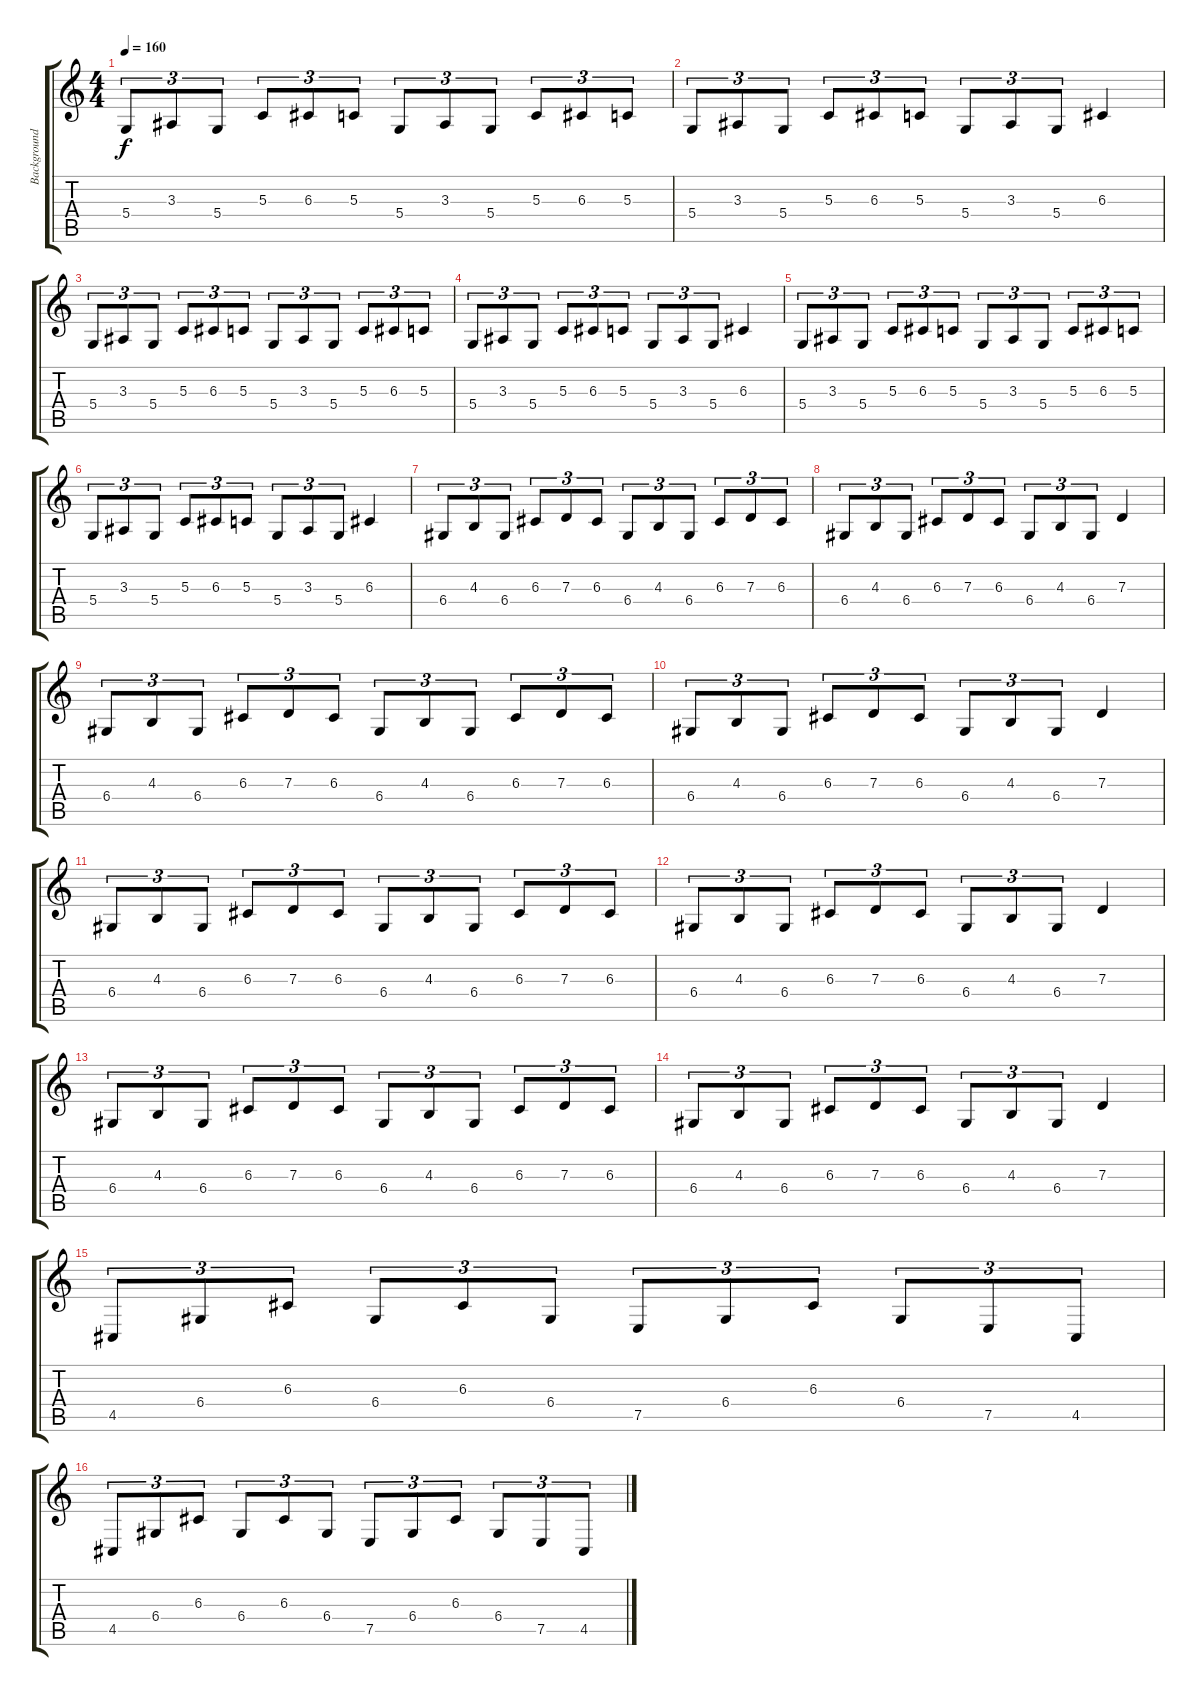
\track ("Background Melody" "Background") {instrument lead2sawtooth}
\staff {score tabs}
\tuning (E4 B3 G3 D3 A2 E2) {hide}
\ts (4 4)
\tempo 160
\clef g2
\ks c
5.4.8{tu (3 2) dy f} 3.3.8{tu (3 2)} 5.4.8{tu (3 2)} 5.3.8{tu (3 2)} 6.3.8{tu (3 2)} 5.3.8{tu (3 2)} 5.4.8{tu (3 2)} 3.3.8{tu (3 2)} 5.4.8{tu (3 2)} 5.3.8{tu (3 2)} 6.3.8{tu (3 2)} 5.3.8{tu (3 2)} |
5.4.8{tu (3 2)} 3.3.8{tu (3 2)} 5.4.8{tu (3 2)} 5.3.8{tu (3 2)} 6.3.8{tu (3 2)} 5.3.8{tu (3 2)} 5.4.8{tu (3 2)} 3.3.8{tu (3 2)} 5.4.8{tu (3 2)} 6.3.4 |
5.4.8{tu (3 2)} 3.3.8{tu (3 2)} 5.4.8{tu (3 2)} 5.3.8{tu (3 2)} 6.3.8{tu (3 2)} 5.3.8{tu (3 2)} 5.4.8{tu (3 2)} 3.3.8{tu (3 2)} 5.4.8{tu (3 2)} 5.3.8{tu (3 2)} 6.3.8{tu (3 2)} 5.3.8{tu (3 2)} |
5.4.8{tu (3 2)} 3.3.8{tu (3 2)} 5.4.8{tu (3 2)} 5.3.8{tu (3 2)} 6.3.8{tu (3 2)} 5.3.8{tu (3 2)} 5.4.8{tu (3 2)} 3.3.8{tu (3 2)} 5.4.8{tu (3 2)} 6.3.4 |
5.4.8{tu (3 2)} 3.3.8{tu (3 2)} 5.4.8{tu (3 2)} 5.3.8{tu (3 2)} 6.3.8{tu (3 2)} 5.3.8{tu (3 2)} 5.4.8{tu (3 2)} 3.3.8{tu (3 2)} 5.4.8{tu (3 2)} 5.3.8{tu (3 2)} 6.3.8{tu (3 2)} 5.3.8{tu (3 2)} |
5.4.8{tu (3 2)} 3.3.8{tu (3 2)} 5.4.8{tu (3 2)} 5.3.8{tu (3 2)} 6.3.8{tu (3 2)} 5.3.8{tu (3 2)} 5.4.8{tu (3 2)} 3.3.8{tu (3 2)} 5.4.8{tu (3 2)} 6.3.4 |
6.4.8{tu (3 2)} 4.3.8{tu (3 2)} 6.4.8{tu (3 2)} 6.3.8{tu (3 2)} 7.3.8{tu (3 2)} 6.3.8{tu (3 2)} 6.4.8{tu (3 2)} 4.3.8{tu (3 2)} 6.4.8{tu (3 2)} 6.3.8{tu (3 2)} 7.3.8{tu (3 2)} 6.3.8{tu (3 2)} |
6.4.8{tu (3 2)} 4.3.8{tu (3 2)} 6.4.8{tu (3 2)} 6.3.8{tu (3 2)} 7.3.8{tu (3 2)} 6.3.8{tu (3 2)} 6.4.8{tu (3 2)} 4.3.8{tu (3 2)} 6.4.8{tu (3 2)} 7.3.4 |
6.4.8{tu (3 2)} 4.3.8{tu (3 2)} 6.4.8{tu (3 2)} 6.3.8{tu (3 2)} 7.3.8{tu (3 2)} 6.3.8{tu (3 2)} 6.4.8{tu (3 2)} 4.3.8{tu (3 2)} 6.4.8{tu (3 2)} 6.3.8{tu (3 2)} 7.3.8{tu (3 2)} 6.3.8{tu (3 2)} |
6.4.8{tu (3 2)} 4.3.8{tu (3 2)} 6.4.8{tu (3 2)} 6.3.8{tu (3 2)} 7.3.8{tu (3 2)} 6.3.8{tu (3 2)} 6.4.8{tu (3 2)} 4.3.8{tu (3 2)} 6.4.8{tu (3 2)} 7.3.4 |
6.4.8{tu (3 2)} 4.3.8{tu (3 2)} 6.4.8{tu (3 2)} 6.3.8{tu (3 2)} 7.3.8{tu (3 2)} 6.3.8{tu (3 2)} 6.4.8{tu (3 2)} 4.3.8{tu (3 2)} 6.4.8{tu (3 2)} 6.3.8{tu (3 2)} 7.3.8{tu (3 2)} 6.3.8{tu (3 2)} |
6.4.8{tu (3 2)} 4.3.8{tu (3 2)} 6.4.8{tu (3 2)} 6.3.8{tu (3 2)} 7.3.8{tu (3 2)} 6.3.8{tu (3 2)} 6.4.8{tu (3 2)} 4.3.8{tu (3 2)} 6.4.8{tu (3 2)} 7.3.4 |
6.4.8{tu (3 2)} 4.3.8{tu (3 2)} 6.4.8{tu (3 2)} 6.3.8{tu (3 2)} 7.3.8{tu (3 2)} 6.3.8{tu (3 2)} 6.4.8{tu (3 2)} 4.3.8{tu (3 2)} 6.4.8{tu (3 2)} 6.3.8{tu (3 2)} 7.3.8{tu (3 2)} 6.3.8{tu (3 2)} |
6.4.8{tu (3 2)} 4.3.8{tu (3 2)} 6.4.8{tu (3 2)} 6.3.8{tu (3 2)} 7.3.8{tu (3 2)} 6.3.8{tu (3 2)} 6.4.8{tu (3 2)} 4.3.8{tu (3 2)} 6.4.8{tu (3 2)} 7.3.4 |
4.5.8{tu (3 2)} 6.4.8{tu (3 2)} 6.3.8{tu (3 2)} 6.4.8{tu (3 2)} 6.3.8{tu (3 2)} 6.4.8{tu (3 2)} 7.5.8{tu (3 2)} 6.4.8{tu (3 2)} 6.3.8{tu (3 2)} 6.4.8{tu (3 2)} 7.5.8{tu (3 2)} 4.5.8{tu (3 2)} |
4.5.8{tu (3 2)} 6.4.8{tu (3 2)} 6.3.8{tu (3 2)} 6.4.8{tu (3 2)} 6.3.8{tu (3 2)} 6.4.8{tu (3 2)} 7.5.8{tu (3 2)} 6.4.8{tu (3 2)} 6.3.8{tu (3 2)} 6.4.8{tu (3 2)} 7.5.8{tu (3 2)} 4.5.8{tu (3 2)}
